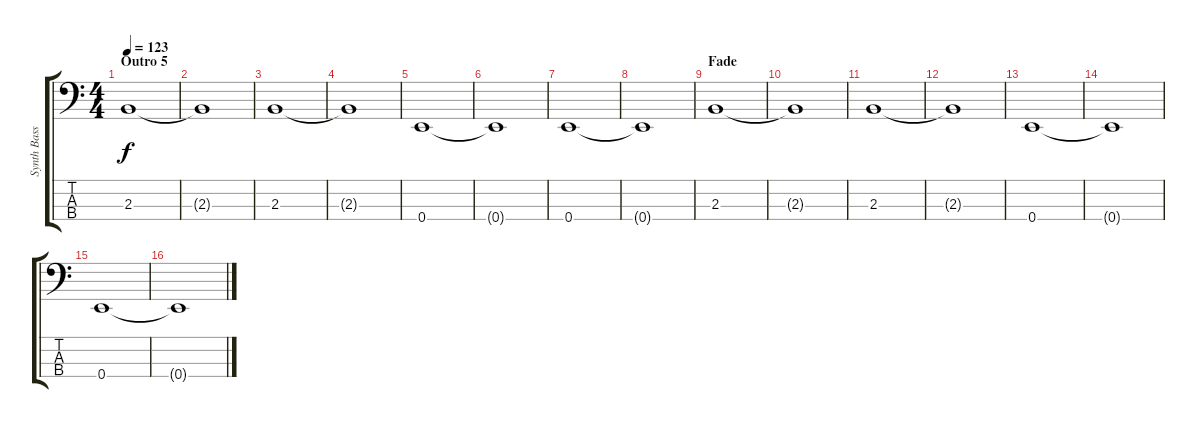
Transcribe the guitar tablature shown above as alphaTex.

\track ("Synth Bass" "Synth Bass") {instrument synthbass2}
\staff {score tabs}
\tuning (G2 D2 A1 E1) {hide}
\ts (4 4)
\section ("" "Outro 5")
\tempo 123
\clef f4
\ks c
2.3.1{dy f} |
2.3{t}.1 |
2.3.1 |
2.3{t}.1 |
0.4.1 |
0.4{t}.1 |
0.4.1 |
0.4{t}.1 |
\section ("" "Fade")
2.3.1 |
2.3{t}.1 |
2.3.1 |
2.3{t}.1 |
0.4.1 |
0.4{t}.1 |
0.4.1 |
0.4{t}.1
